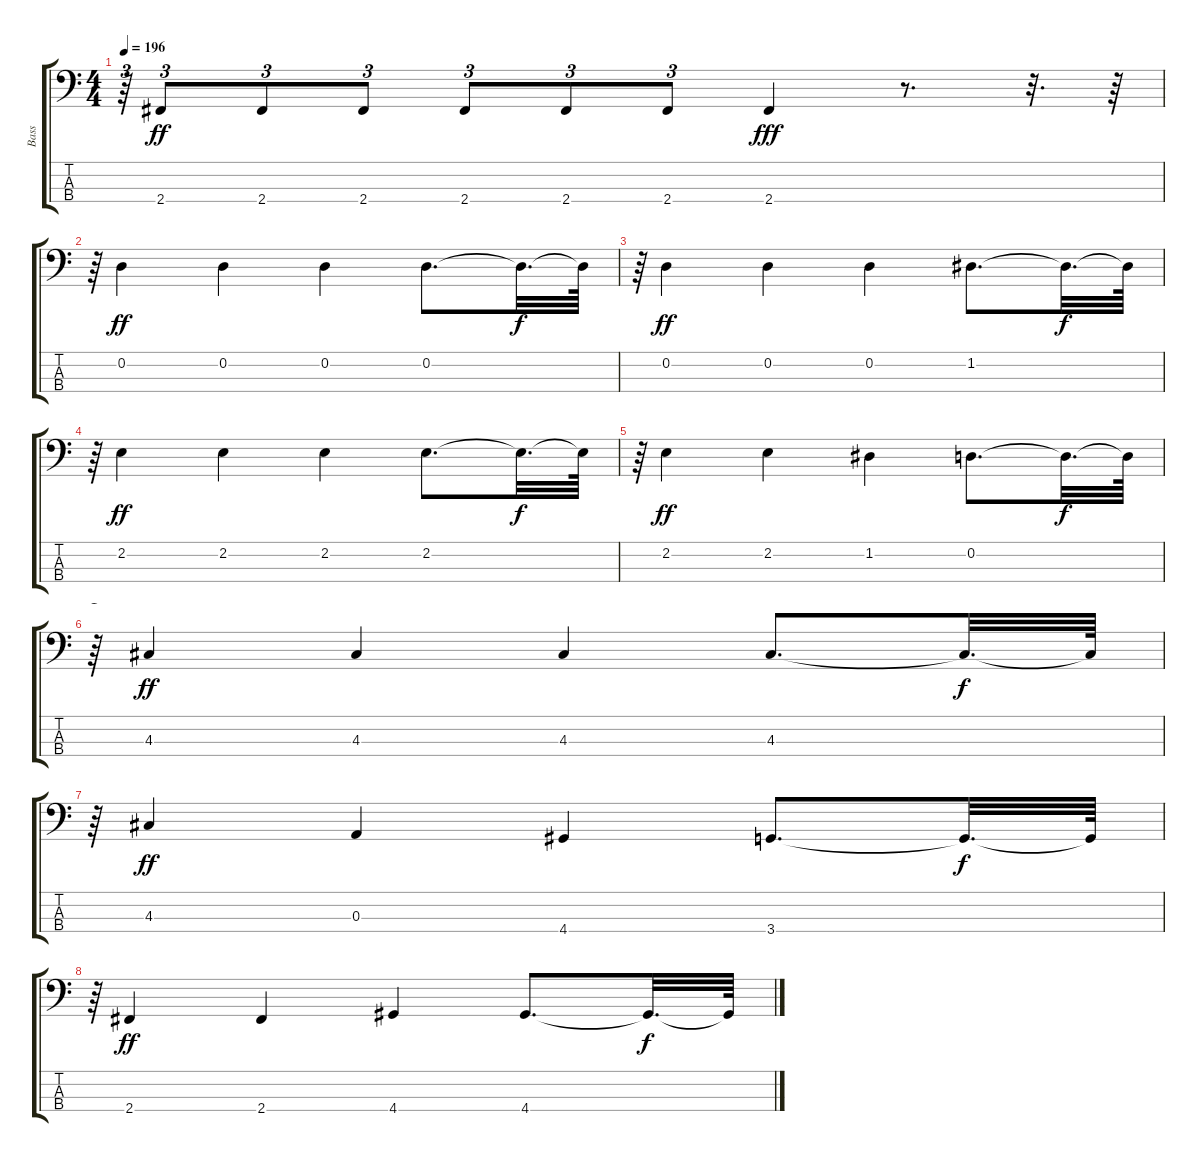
\track ("Bass" "Bass") {instrument electricbassfinger}
\staff {score tabs}
\tuning (G2 D2 A1 E1) {hide}
\ts (4 4)
\tempo 196
\clef f4
\ks c
r.64{tu (3 2) dy ff} 2.4.8{tu (3 2)} 2.4.8{tu (3 2)} 2.4.8{tu (3 2)} 2.4.8{tu (3 2)} 2.4.8{tu (3 2)} 2.4.8{tu (3 2)} 2.4.4{dy fff} r.8{d} r.32{d} r.64 |
r.64{tu (3 2)} 0.2.4{dy ff} 0.2.4 0.2.4 0.2.8{d} 0.2{t}.32{d dy f} 0.2{t}.64 |
r.64{tu (3 2)} 0.2.4{dy ff} 0.2.4 0.2.4 1.2.8{d} 1.2{t}.32{d dy f} 1.2{t}.64 |
r.64{tu (3 2)} 2.2.4{dy ff} 2.2.4 2.2.4 2.2.8{d} 2.2{t}.32{d dy f} 2.2{t}.64 |
r.64{tu (3 2)} 2.2.4{dy ff} 2.2.4 1.2.4 0.2.8{d} 0.2{t}.32{d dy f} 0.2{t}.64 |
r.64{tu (3 2)} 4.3.4{dy ff} 4.3.4 4.3.4 4.3.8{d} 4.3{t}.32{d dy f} 4.3{t}.64 |
r.64{tu (3 2)} 4.3.4{dy ff} 0.3.4 4.4.4 3.4.8{d} 3.4{t}.32{d dy f} 3.4{t}.64 |
r.64{tu (3 2)} 2.4.4{dy ff} 2.4.4 4.4.4 4.4.8{d} 4.4{t}.32{d dy f} 4.4{t}.64
